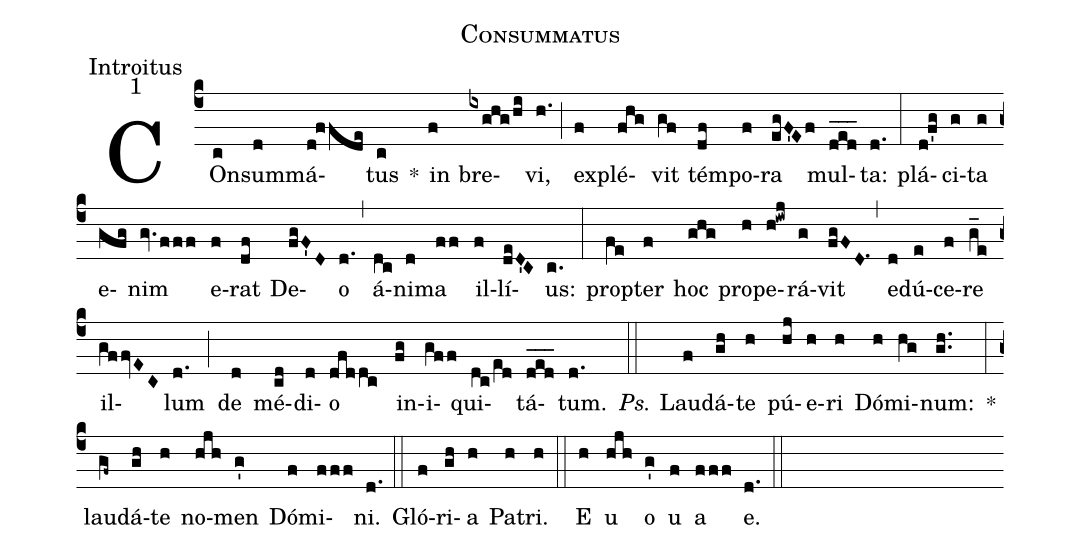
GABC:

name: Consummatus;
office-part: Introitus;
mode: 1;
%%
(c4) COn(c)sum(d)má(d!ffde)tus(c) *() in(f) bre(ixghg/hi)vi,(h.) (;) ex(f)plé(fhg)vit(gf) tém(df)po(f)ra(egF'Ef) mul(d_e_d_)ta:(d.) (:)
plá(d!f'g)ci(g)ta(g) e(gfg)nim(gv.fff) e(f)rat(df) De(fgF'D)o(d.) (,) á(dc)ni(d)ma(ff) il(f)lí(deD'C)us:(c.) (:)
prop(fe)ter(f) hoc(ghg) pro(h)pe(h!iwj)rá(g)vit(fgFD.1) (,) e(d)dú(e)ce(f)re(g_e) il(gffvEC)lum(d.) (;) de(d) mé(cd)di(d)o(dfddc) in(fg)i(gff)qui(dc/e[ll:1]d)tá(d_e_d_)tum.(d.) (::)
<i>Ps.</i> Lau(f)dá(gh)te(h) pú(hj)e(h)ri(h) Dó(h)mi(hg)num:(gh..) *(:)
lau(gf~)dá(gh)te(h) no(hjh)men(g') Dó(f)mi(fff)ni.(d.) (::)
Gló(f)ri(gh)a(h) Pa(h)tri.(h) (::)
<eu>E(h) u(hjh) o(g') u(f) a(fff) e.</eu>(d.) (::)
